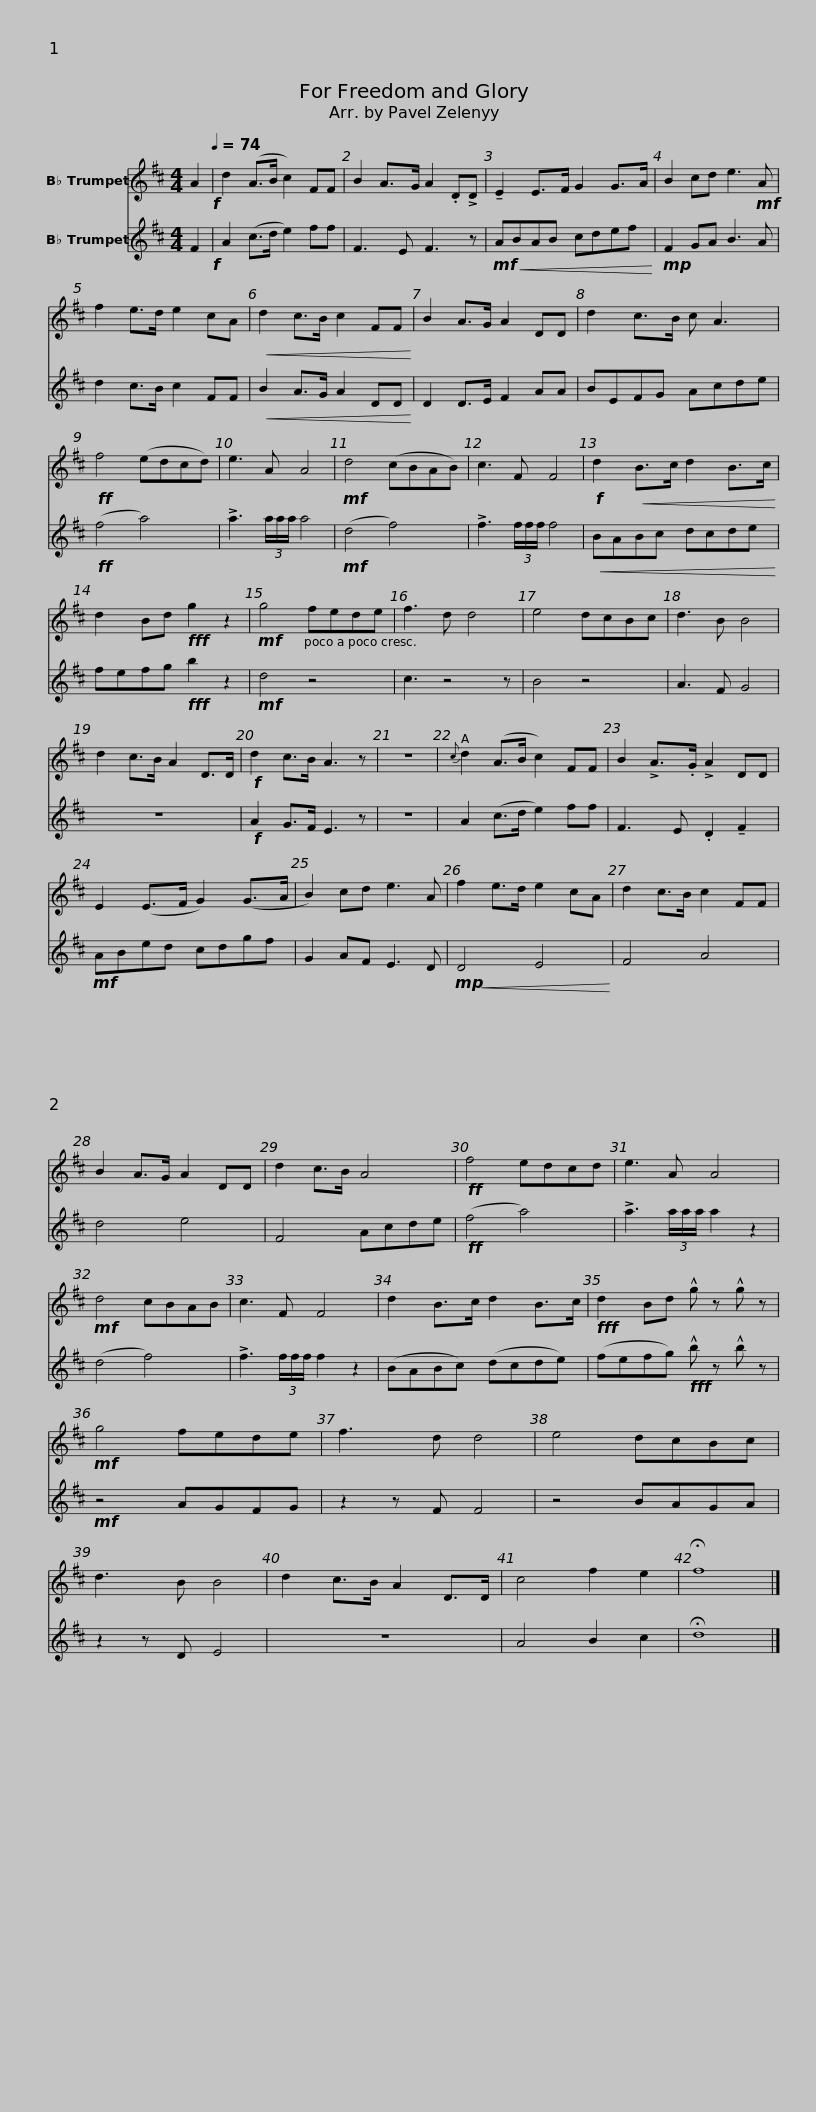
X:1
%%score 1 2
L:1/8
M:4/4
I:linebreak $
K:none
V:1 treble transpose=-2
V:2 treble transpose=-2
V:1
[K:D] A2!f![Q:1/4=74] | d2 (A>B c2) FF | B2 A>G A2 .D!>!D | !tenuto!E2 E>F G2 G>A | B2 cd e3!mf! A | %5
 f2 e>d e2 cA |$!<(! d2 c>B c2 FF!<)! | B2 A>G A2 DD | d2 c>B c A3 |!ff! f4 (edcd) | %10
 e3 A A4 |!mf! d4 (cBAB) |$ c3 F F4 |!f! d2!<(! B>c d2 B>c!<)! | d2 Bd!fff! g2 z2 | %15
!mf! g4 fede | f3 d d4 | e4 dcBc | d3 B B4 |$ d2 c>B A2 D>D | %20
!f! d2 c>B A3 z | z8 |{c} d2 (A>B c2) FF | B2 !>!A>.G !>!A2 DD | E2 (E>F G2) (G>A |$ %25
 B2) cd e3 A | f2 e>d e2 cA | d2 c>B c2 FF | B2 A>G A2 DD | d2 c>B A4 | %30
!ff! f4 edcd |$ e3 A A4 |!mf! d4 cBAB | c3 F F4 | d2 B>c d2 B>c | %35
!fff! d2 Bd !^!g z !^!g z |!mf! g4 fede |$ f3 d d4 | e4 dcBc | d3 B B4 | %40
 d2 c>B A2 D>D | c4 f2 e2 | !fermata!f8 |] %43
V:2
[K:D] F2!f! | A2 (c>d e2) ff | F3 E F3 z |!mf! A!<(!BAB cdef!<)! |!mp! F2 GA B3 A | %5
 d2 c>B c2 FF |$!<(! B2 A>G A2 DD!<)! | D2 D>E F2 AA | BEFG Acde |!ff! (f4 a4) | %10
 !>!a3 (3a/a/a/ a4 |!mf! (d4 f4) |$ !>!f3 (3f/f/f/ f4 |!<(! BABc dcde!<)! | fefg!fff! b2 z2 | %15
!mf! d4 z4 | c3 z4 z | B4 z4 | A3 F G4 |$ z8 | %20
!f! A2 G>F E3 z | z8 | A2 (c>d e2) ff | F3 E .D2 !tenuto!F2 |!mf! ABed cdgf |$ %25
 G2 AF E3 D |!mp!!<(! D4 E4!<)! | F4 A4 | d4 e4 | F4 Acde | %30
!ff! (f4 a4) |$ !>!a3 (3a/a/a/ a2 z2 | (d4 f4) | !>!f3 (3f/f/f/ f2 z2 | (BABc) (dcde) | %35
 (fefg)!fff! !^!b z !^!b z |!mf! z4 AGFG |$ z2 z F F4 | z4 BAGA | z2 z D E4 | %40
 z8 | A4 B2 c2 | !fermata!d8 |] %43
